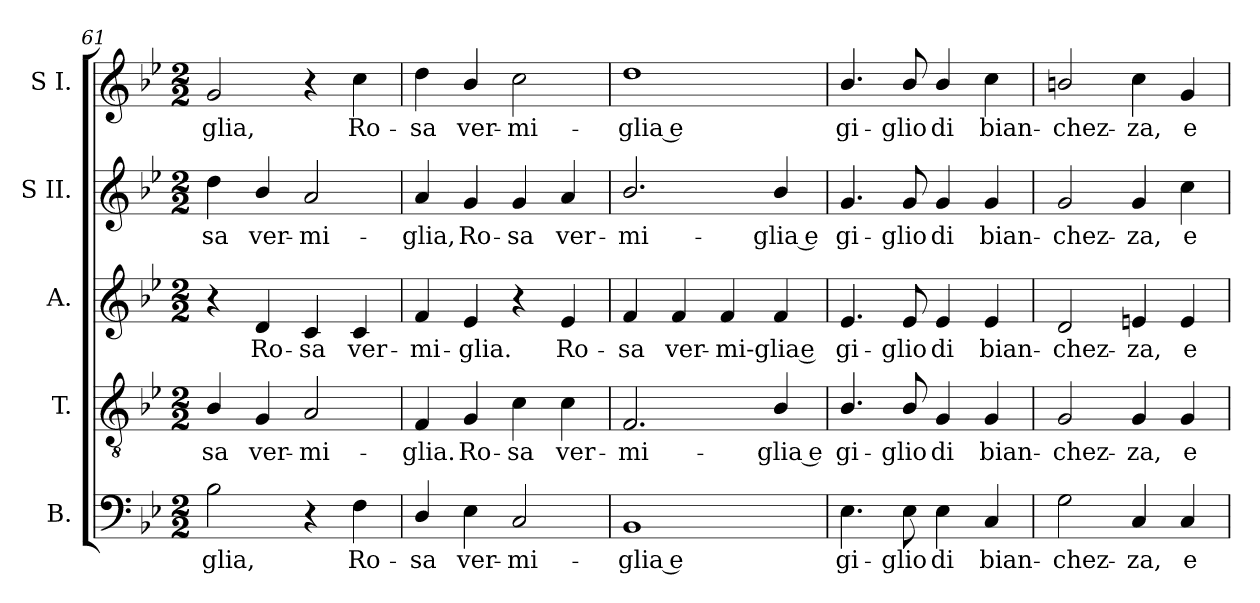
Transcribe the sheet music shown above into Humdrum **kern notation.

**kern	**text	**kern	**text	**kern	**text	**kern	**text	**kern	**text
*part5	*part5	*part4	*part4	*part3	*part3	*part2	*part2	*part1	*part1
*staff5	*staff5	*staff4	*staff4	*staff3	*staff3	*staff2	*staff2	*staff1	*staff1
*I"B.	*	*I"T.	*	*I"A.	*	*I"S II.	*	*I"S I.	*
*I'B.	*	*I'T.	*	*I'A.	*	*I'S II.	*	*I'S I.	*
*clefF4	*	*clefGv2	*	*clefG2	*	*clefG2	*	*clefG2	*
*	*	*ITrd7c12	*	*	*	*	*	*	*
*k[b-e-]	*	*k[b-e-]	*	*k[b-e-]	*	*k[b-e-]	*	*k[b-e-]	*
*B-:	*	*B-:	*	*B-:	*	*B-:	*	*B-:	*
*M2/2	*	*M2/2	*	*M2/2	*	*M2/2	*	*M2/2	*
=61	=61	=61	=61	=61	=61	=61	=61	=61	=61
!	!LO:LY:b:color=#000000	!	!	!	!	!	!	!	!
!	!	!	!LO:LY:b:color=#000000	!	!	!	!	!	!
!	!	!	!	!	!	!	!LO:LY:b:color=#000000	!	!
!	!	!	!	!	!	!	!	!	!LO:LY:b:color=#000000
2B-i\	-glia,	4BB-i/	sa	4r	.	4ddi\	sa	2gi/	glia,
!	!	!	!LO:LY:b:color=#000000	!	!	!	!	!	!
!	!	!	!	!	!LO:LY:b:color=#000000	!	!	!	!
!	!	!	!	!	!	!	!LO:LY:b:color=#000000	!	!
.	.	4GGi/	ver-	4di/	Ro-	4b-i/	ver-	.	.
!	!	!	!LO:LY:b:color=#000000	!	!	!	!	!	!
!	!	!	!	!	!LO:LY:b:color=#000000	!	!	!	!
!	!	!	!	!	!	!	!LO:LY:b:color=#000000	!	!
4r	.	2AAi/	-mi-	4ci/	sa	2ai/	-mi-	4r	.
!	!LO:LY:b:color=#000000	!	!	!	!	!	!	!	!
!	!	!	!	!	!LO:LY:b:color=#000000	!	!	!	!
!	!	!	!	!	!	!	!	!	!LO:LY:b:color=#000000
4Fi\	Ro-	.	.	4ci/	ver-	.	.	4cci\	Ro-
=62	=62	=62	=62	=62	=62	=62	=62	=62	=62
!	!LO:LY:b:color=#000000	!	!	!	!	!	!	!	!
!	!	!	!LO:LY:b:color=#000000	!	!	!	!	!	!
!	!	!	!	!	!LO:LY:b:color=#000000	!	!	!	!
!	!	!	!	!	!	!	!LO:LY:b:color=#000000	!	!
!	!	!	!	!	!	!	!	!	!LO:LY:b:color=#000000
4Di/	sa	4FFi/	glia.	4fi/	mi-	4ai/	glia,	4ddi\	sa
!	!LO:LY:b:color=#000000	!	!	!	!	!	!	!	!
!	!	!	!LO:LY:b:color=#000000	!	!	!	!	!	!
!	!	!	!	!	!LO:LY:b:color=#000000	!	!	!	!
!	!	!	!	!	!	!	!LO:LY:b:color=#000000	!	!
!	!	!	!	!	!	!	!	!	!LO:LY:b:color=#000000
4E-i\	ver-	4GGi/	Ro-	4e-i/	glia.	4gi/	Ro-	4b-i/	ver-
!	!LO:LY:b:color=#000000	!	!	!	!	!	!	!	!
!	!	!	!LO:LY:b:color=#000000	!	!	!	!	!	!
!	!	!	!	!	!	!	!LO:LY:b:color=#000000	!	!
!	!	!	!	!	!	!	!	!	!LO:LY:b:color=#000000
2Ci/	-mi-	4Ci\	sa	4r	.	4gi/	sa	2cci\	-mi-
!	!	!	!LO:LY:b:color=#000000	!	!	!	!	!	!
!	!	!	!	!	!LO:LY:b:color=#000000	!	!	!	!
!	!	!	!	!	!	!	!LO:LY:b:color=#000000	!	!
.	.	4Ci\	ver-	4e-i/	Ro-	4ai/	ver-	.	.
=63	=63	=63	=63	=63	=63	=63	=63	=63	=63
!	!LO:LY:b:color=#000000	!	!	!	!	!	!	!	!
!	!	!	!LO:LY:b:color=#000000	!	!	!	!	!	!
!	!	!	!	!	!LO:LY:b:color=#000000	!	!	!	!
!	!	!	!	!	!	!	!LO:LY:b:color=#000000	!	!
!	!	!	!	!	!	!	!	!	!LO:LY:b:color=#000000
1BB-i	-glia e	2.FFi/	mi-	4fi/	sa	2.b-i/	mi-	1ddi	-glia e
!	!	!	!	!	!LO:LY:b:color=#000000	!	!	!	!
.	.	.	.	4fi/	ver-	.	.	.	.
!	!	!	!	!	!LO:LY:b:color=#000000	!	!	!	!
.	.	.	.	4fi/	-mi-glia e	.	.	.	.
!	!	!	!LO:LY:b:color=#000000	!	!	!	!	!	!
!	!	!	!	!	!	!	!LO:LY:b:color=#000000	!	!
.	.	4BB-i/	-glia e	4fi/	.	4b-i/	-glia e	.	.
!!LO:LB:g=z
=64	=64	=64	=64	=64	=64	=64	=64	=64	=64
!	!LO:LY:b:color=#000000	!	!	!	!	!	!	!	!
!	!	!	!LO:LY:b:color=#000000	!	!	!	!	!	!
!	!	!	!	!	!LO:LY:b:color=#000000	!	!	!	!
!	!	!	!	!	!	!	!LO:LY:b:color=#000000	!	!
!	!	!	!	!	!	!	!	!	!LO:LY:b:color=#000000
4.E-i\	gi-	4.BB-i/	gi-	4.e-i/	gi-	4.gi/	gi-	4.b-i/	gi-
!	!LO:LY:b:color=#000000	!	!	!	!	!	!	!	!
!	!	!	!LO:LY:b:color=#000000	!	!	!	!	!	!
!	!	!	!	!	!LO:LY:b:color=#000000	!	!	!	!
!	!	!	!	!	!	!	!LO:LY:b:color=#000000	!	!
!	!	!	!	!	!	!	!	!	!LO:LY:b:color=#000000
8E-i\	glio	8BB-i/	glio	8e-i/	glio	8gi/	glio	8b-i/	glio
!	!LO:LY:b:color=#000000	!	!	!	!	!	!	!	!
!	!	!	!LO:LY:b:color=#000000	!	!	!	!	!	!
!	!	!	!	!	!LO:LY:b:color=#000000	!	!	!	!
!	!	!	!	!	!	!	!LO:LY:b:color=#000000	!	!
!	!	!	!	!	!	!	!	!	!LO:LY:b:color=#000000
4E-i\	di	4GGi/	di	4e-i/	di	4gi/	di	4b-i/	di
!	!LO:LY:b:color=#000000	!	!	!	!	!	!	!	!
!	!	!	!LO:LY:b:color=#000000	!	!	!	!	!	!
!	!	!	!	!	!LO:LY:b:color=#000000	!	!	!	!
!	!	!	!	!	!	!	!LO:LY:b:color=#000000	!	!
!	!	!	!	!	!	!	!	!	!LO:LY:b:color=#000000
4Ci/	bian-	4GGi/	bian-	4e-i/	bian-	4gi/	bian-	4cci\	bian-
=65	=65	=65	=65	=65	=65	=65	=65	=65	=65
!	!LO:LY:b:color=#000000	!	!	!	!	!	!	!	!
!	!	!	!LO:LY:b:color=#000000	!	!	!	!	!	!
!	!	!	!	!	!LO:LY:b:color=#000000	!	!	!	!
!	!	!	!	!	!	!	!LO:LY:b:color=#000000	!	!
!	!	!	!	!	!	!	!	!	!LO:LY:b:color=#000000
2Gi\	-chez-	2GGi/	-chez-	2di/	-chez-	2gi/	-chez-	2bni/	-chez-
!	!LO:LY:b:color=#000000	!	!	!	!	!	!	!	!
!	!	!	!LO:LY:b:color=#000000	!	!	!	!	!	!
!	!	!	!	!	!LO:LY:b:color=#000000	!	!	!	!
!	!	!	!	!	!	!	!LO:LY:b:color=#000000	!	!
!	!	!	!	!	!	!	!	!	!LO:LY:b:color=#000000
4Ci/	za,	4GGi/	za,	4eni/	za,	4gi/	za,	4cci\	za,
!	!LO:LY:b:color=#000000	!	!	!	!	!	!	!	!
!	!	!	!LO:LY:b:color=#000000	!	!	!	!	!	!
!	!	!	!	!	!LO:LY:b:color=#000000	!	!	!	!
!	!	!	!	!	!	!	!LO:LY:b:color=#000000	!	!
!	!	!	!	!	!	!	!	!	!LO:LY:b:color=#000000
4Ci/	e	4GGi/	e	4ei/	e	4cci\	e	4gi/	e
=	=	=	=	=	=	=	=	=	=
*-	*-	*-	*-	*-	*-	*-	*-	*-	*-
